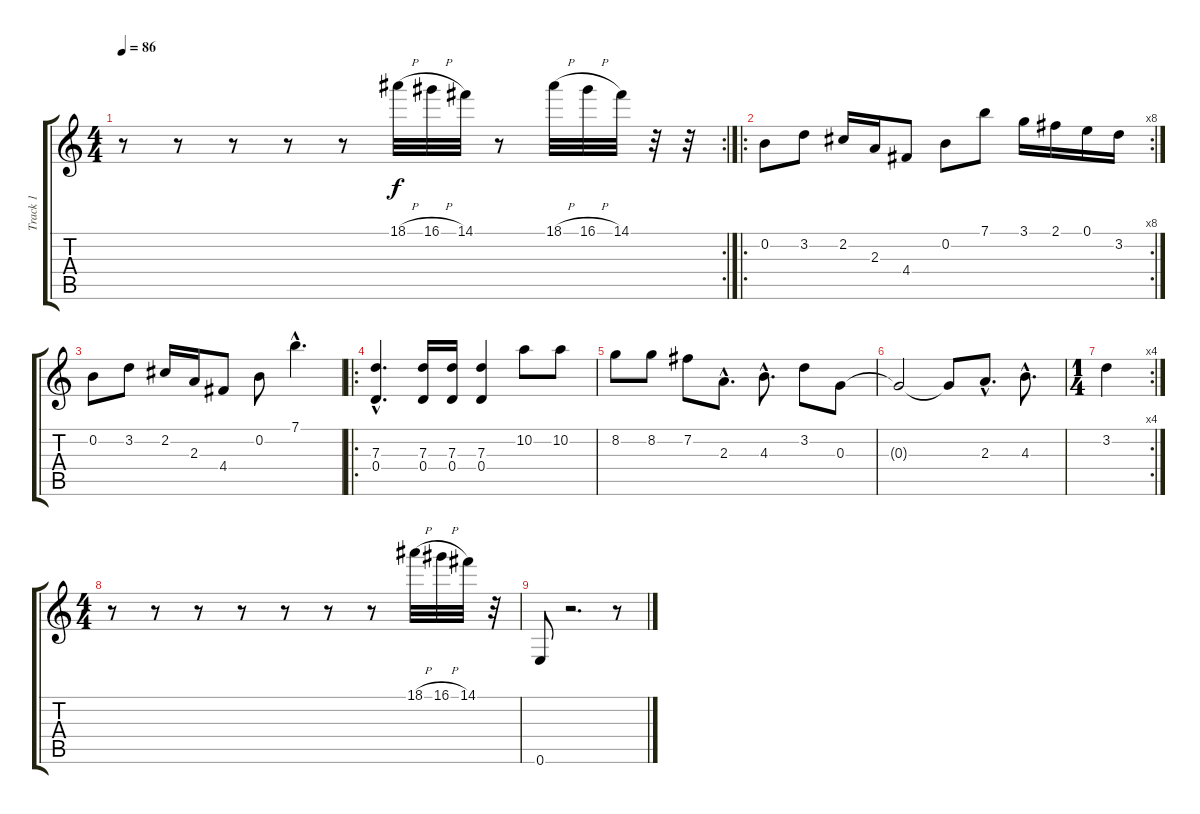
\track ("Track 1" "Track 1") {instrument distortionguitar}
\staff {score tabs}
\tuning (E4 B3 G3 D3 A2 E2) {hide}
\rc 2
\ts (4 4)
\tempo 86
\clef g2
\ks c
r.8{dy f} r.8 r.8 r.8 r.8 18.1{h}.32 16.1{h}.32 14.1.32 r.8 18.1{h}.32 16.1{h}.32 14.1.32 r.32 r.32 |
\ro
\rc 8
0.2.8 3.2.8 2.2.16 2.3.16 4.4.8 0.2.8 7.1.8 3.1.16 2.1.16 0.1.16 3.2.16 |
0.2.8 3.2.8 2.2.16 2.3.16 4.4.8 0.2.8 7.1{hac}.4{d} |
\ro
(7.3{hac} 0.4{hac}).4{d} (7.3 0.4).16 (7.3 0.4).16 (7.3 0.4).4 10.2.8 10.2.8 |
8.2.8 8.2.8 7.2.8 2.3{hac}.8{d} 4.3{hac}.8{d} 3.2.8 0.3.8 |
0.3{t}.2 0.3{t}.8 2.3{hac}.8{d} 4.3{hac}.8{d} |
\rc 4
\ts (1 4)
3.2.4 |
\ts (4 4)
r.8 r.8 r.8 r.8 r.8 r.8 r.8 18.1{h}.32 16.1{h}.32 14.1.32 r.32 |
0.6.8 r.2{d} r.8
